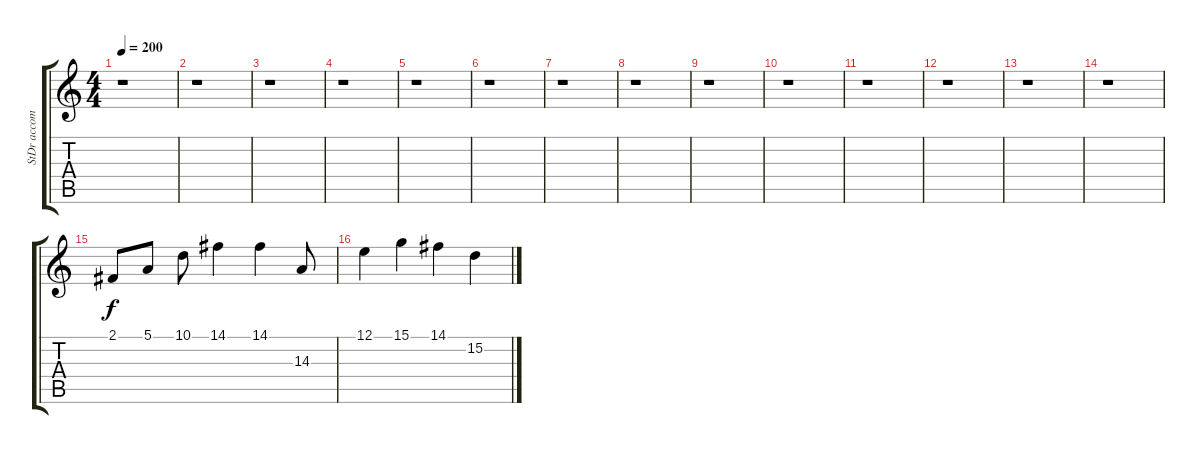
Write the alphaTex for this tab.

\track ("StDr accomp         " "StDr accom") {instrument steeldrums}
\staff {score tabs}
\tuning (E4 B3 G3 D3 A2 E2) {hide}
\ts (4 4)
\tempo 200
\clef g2
\ks c
r.1{dy f} |
r.1 |
r.1 |
r.1 |
r.1 |
r.1 |
r.1 |
r.1 |
r.1 |
r.1 |
r.1 |
r.1 |
r.1 |
r.1 |
2.1.8 5.1.8 10.1.8 14.1.4 14.1.4 14.3.8 |
12.1.4 15.1.4 14.1.4 15.2.4
